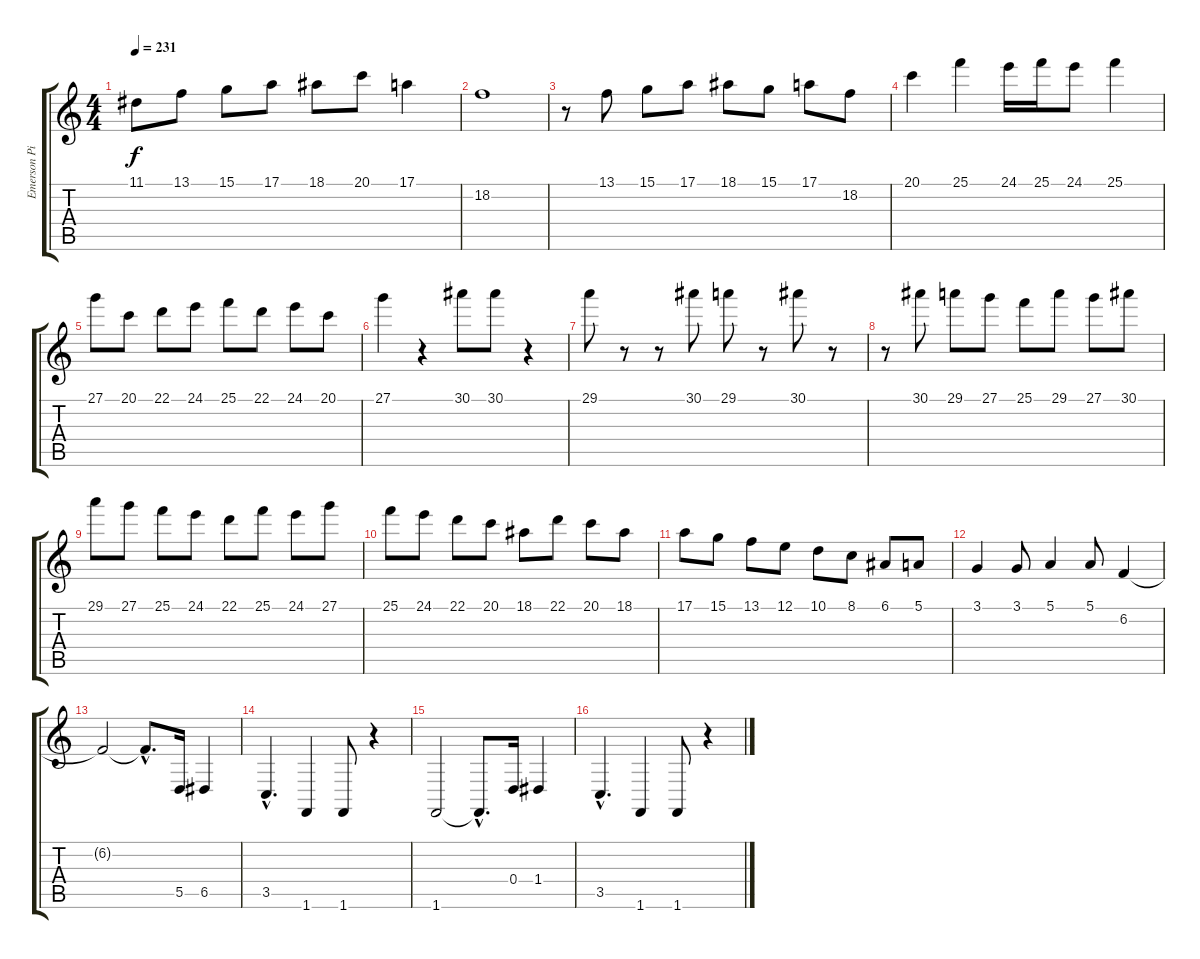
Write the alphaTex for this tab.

\track ("Emerson Piano RH" "Emerson Pi") {instrument acousticgrandpiano}
\staff {score tabs}
\tuning (E4 B3 G3 D3 A2 E2) {hide}
\ts (4 4)
\tempo 231
\clef g2
\ks c
11.1.8{dy f} 13.1.8 15.1.8 17.1.8 18.1.8 20.1.8 17.1.4 |
18.2.1 |
r.8 13.1.8 15.1.8 17.1.8 18.1.8 15.1.8 17.1.8 18.2.8 |
20.1.4 25.1.4 24.1.16 25.1.16 24.1.8 25.1.4 |
27.1.8 20.1.8 22.1.8 24.1.8 25.1.8 22.1.8 24.1.8 20.1.8 |
27.1.4 r.4 30.1.8 30.1.8 r.4 |
29.1.8 r.8 r.8 30.1.8 29.1.8 r.8 30.1.8 r.8 |
r.8 30.1.8 29.1.8 27.1.8 25.1.8 29.1.8 27.1.8 30.1.8 |
29.1.8 27.1.8 25.1.8 24.1.8 22.1.8 25.1.8 24.1.8 27.1.8 |
25.1.8 24.1.8 22.1.8 20.1.8 18.1.8 22.1.8 20.1.8 18.1.8 |
17.1.8 15.1.8 13.1.8 12.1.8 10.1.8 8.1.8 6.1.8 5.1.8 |
3.1.4 3.1.8 5.1.4 5.1.8 6.2.4 |
6.2{t}.2 6.2{hac t}.8{d} 5.5.16{volume 16 balance 8} 6.5.4 |
3.5{hac}.4{d} 1.6.4 1.6.8 r.4 |
1.6.2 1.6{hac t}.8{d} 0.4.16 1.4.4 |
3.5{hac}.4{d} 1.6.4 1.6.8 r.4
